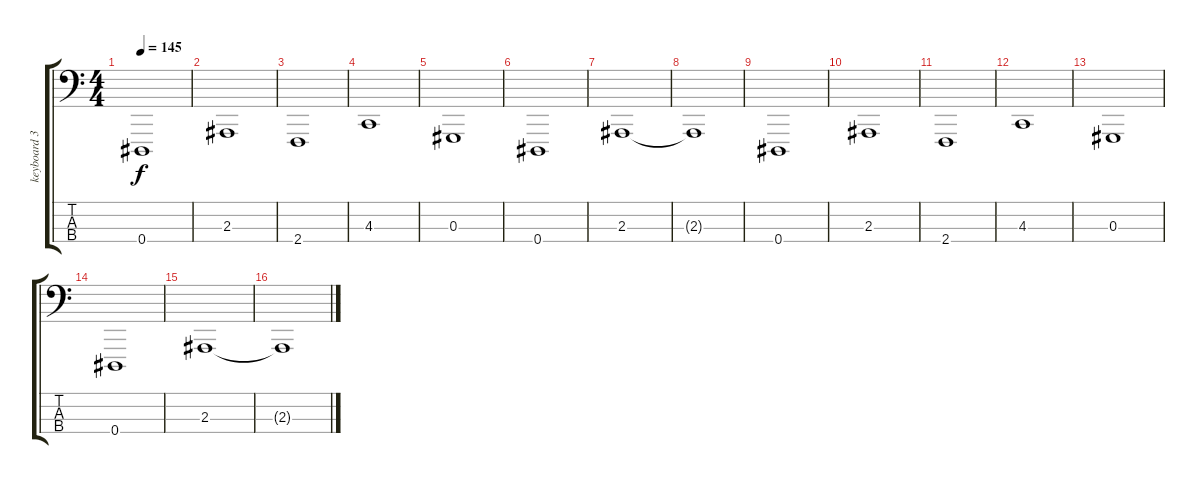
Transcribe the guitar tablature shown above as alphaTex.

\track ("keyboard 3" "keyboard 3") {instrument stringensemble1}
\staff {score tabs}
\tuning (Gb2 Db2 Ab1 Eb1) {hide}
\ts (4 4)
\tempo 145
\clef f4
\ks c
0.4.1{dy f} |
2.3.1 |
2.4.1 |
4.3.1 |
0.3.1 |
0.4.1 |
2.3.1 |
2.3{t}.1 |
0.4.1 |
2.3.1 |
2.4.1 |
4.3.1 |
0.3.1 |
0.4.1 |
2.3.1 |
2.3{t}.1
